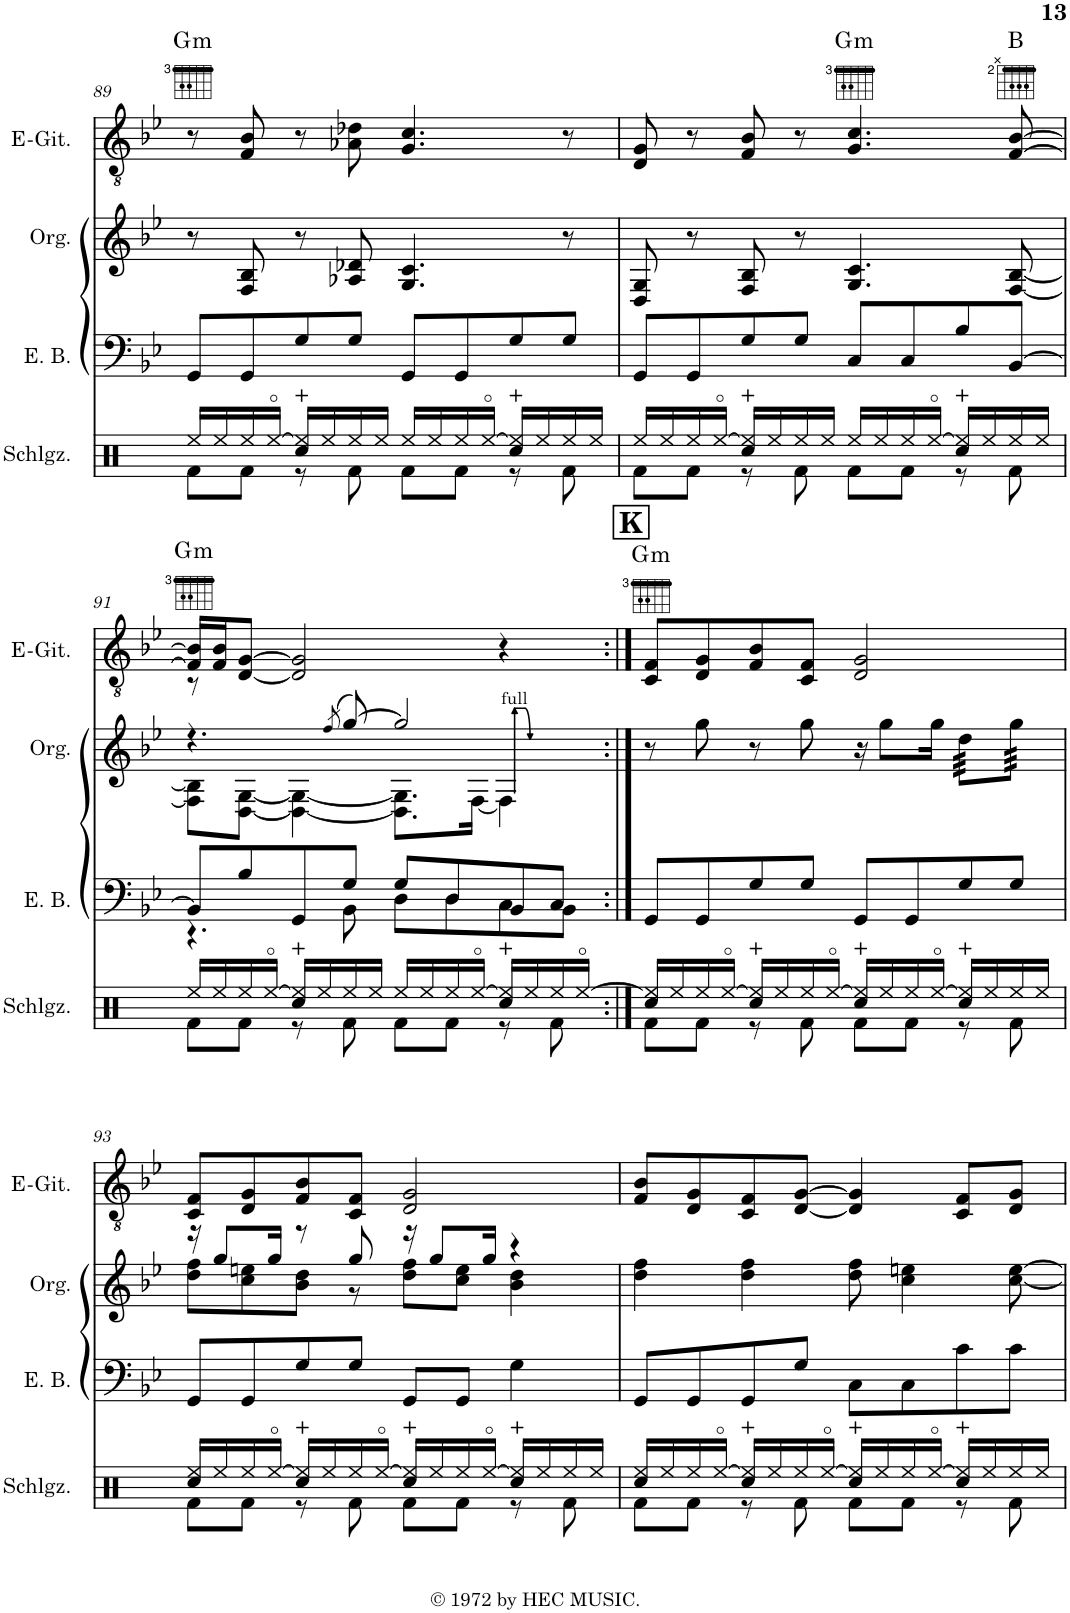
**kern	**kern	**kern	**harte
*part3	*part2	*part1	*part1
*staff3	*staff2	*staff1	*
*I"Elektrischer Bass	*I"Orgel	*I"Elektrische Gitarre	*
*I'E. B.	*I'Org.	*I'E-Git.	*
!!LO:PB:g=z
*clefF4	*clefG2	*clefGv2	*
*Trd7c12	*	*	*
*k[b-e-]	*k[b-e-]	*k[b-e-]	*
*M4/4	*M4/4	*M4/4	*
*met(c)	*met(c)	*met(c)	*
=89	=89	=89	=89
!	!	!	!LO:H:kt=m
8GG/L	8r	8r	G:min
8GG/	8F/ 8B-/	8F/ 8B-/	.
8G/	8r	8r	.
8G/J	8A-X/ 8d-X/	8A-X\ 8d-X\	.
8GG/L	4.G/ 4.c/	4.G/ 4.c/	.
8GG/	.	.	.
8G/	.	.	.
8G/J	8r	8r	.
=90	=90	=90	=90
8GG/L	8D/ 8G/	8D/ 8G/	.
8GG/	8r	8r	.
8G/	8F/ 8B-/	8F/ 8B-/	.
8G/J	8r	8r	.
!	!	!	!LO:H:kt=m
8C/L	4.G/ 4.c/	4.G/ 4.c/	G:min
8C/	.	.	.
8B-/	.	.	.
[8BB-/J	[8F/ [8B-/	[8F/ [8B-/	B:maj
!!LO:LB:g=z
=91	=91	=91	=91
*^	*^	*^	*
!	!	!	!	!	!	!LO:H:kt=m
8BB-/L]	4.r	4.r	8F\] 8B-\]L	16F/] 16B-/]LL	8r	G:min
.	.	.	.	16F/ 16B-/J	.	.
8B-/	.	.	[8D\ [8G\J	[8D/ [8G/J	2..ryy	.
8GG/	.	.	4D\_ 4G\_	2D/] 2G/]	.	.
.	.	(8qff/	.	.	.	.
8G/J	8BB-\	[8gg/)	.	.	.	.
8G/L	8D\L	2gg/]	8.D\] 8.G\]L	.	.	.
8D/	8D\	.	.	.	.	.
.	.	.	[16F\Jk	.	.	.
8BB-/	8C\	.	4F\]	4r	.	.
8C/J	8BB-\J	.	.	.	.	.
*	*	*v	*v	*	*	*
*	*	*	*v	*v	*
=92:|!	=92:|!	=92:|!	=92:|!	=92:|!
!	!	!	!	!LO:H:kt=m
*v	*v	*	*	*
8GG/L	8r	8C/ 8F/L	G:min
8GG/	8gg\	8D/ 8G/	.
8G/	8r	8F/ 8B-/	.
8G/J	8gg\	8C/ 8F/J	.
8GG/L	16r	2D/ 2G/	.
.	8gg\L	.	.
8GG/	.	.	.
.	16gg\Jk	.	.
*	*tremolo	*	*
8G/	64dd\LLLL	.	.
.	64dd\	.	.
.	64dd\	.	.
.	64dd\	.	.
.	64dd\	.	.
.	64dd\	.	.
.	64dd\	.	.
.	64dd\	.	.
8G/J	64gg\	.	.
.	64gg\	.	.
.	64gg\	.	.
.	64gg\	.	.
.	64gg\	.	.
.	64gg\	.	.
.	64gg\	.	.
.	64gg\JJJJ	.	.
*	*Xtremolo	*	*
!!LO:LB:g=z
=93	=93	=93	=93
*	*^	*	*
8GG/L	16r	8dd\ 8ff\L	8C/ 8F/L	.
.	8gg/L	.	.	.
8GG/	.	8cc\ 8een\	8D/ 8G/	.
.	16gg/Jk	.	.	.
8G/	8r	8b-\ 8dd\J	8F/ 8B-/	.
8G/J	8gg/	8r	8C/ 8F/J	.
8GG/L	16r	8dd\ 8ff\L	2D/ 2G/	.
.	8gg/L	.	.	.
8GG/J	.	8cc\ 8ee\J	.	.
.	16gg/Jk	.	.	.
4G\	4r	4b-\ 4dd\	.	.
*	*v	*v	*	*
=94	=94	=94	=94
8GG/L	4dd\ 4ff\	8F/ 8B-/L	.
8GG/	.	8D/ 8G/	.
8GG/	4dd\ 4ff\	8C/ 8F/	.
8G/J	.	[8D/ [8G/J	.
8C\L	8dd\ 8ff\	4D/] 4G/]	.
8C\	4cc\ 4een\	.	.
8c\	.	8C/ 8F/L	.
8c\J	[8cc\ [8ee\	8D/ 8G/J	.
=	=	=	=
*-	*-	*-	*-
